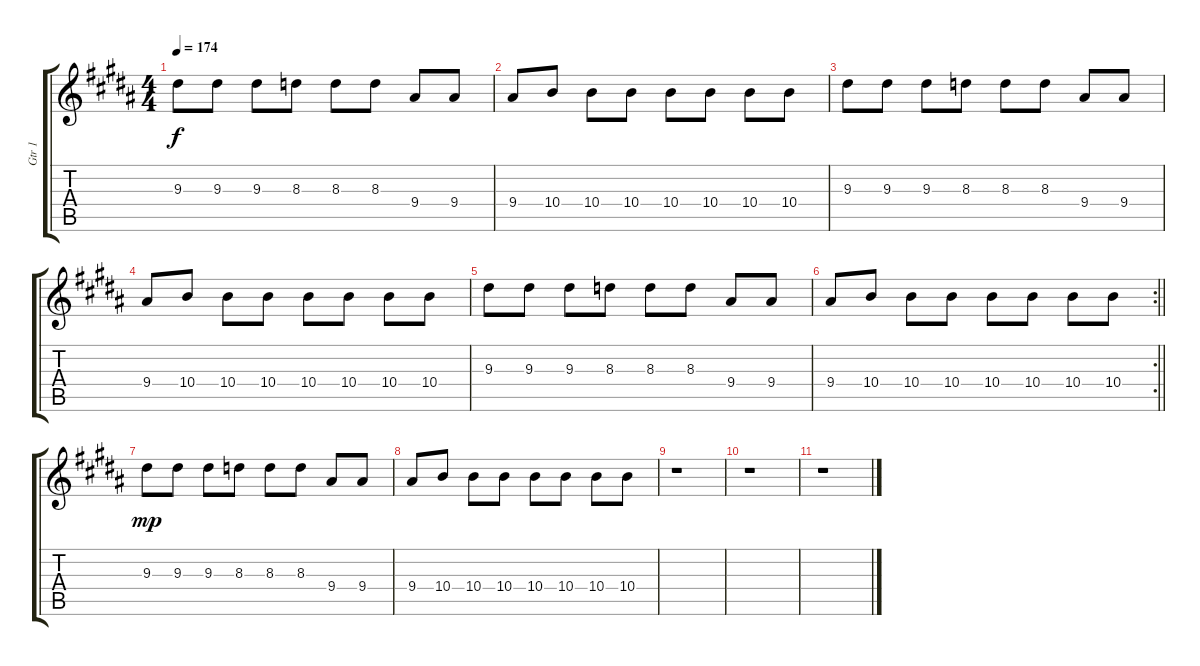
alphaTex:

\track ("Gtr 1" "Gtr 1") {instrument electricguitarjazz}
\staff {score tabs}
\tuning (Eb4 Bb3 Gb3 Db3 Ab2 Db2) {hide}
\ts (4 4)
\tempo 174
\clef g2
\ks g#minor
9.3.8{dy f} 9.3.8 9.3.8 8.3.8 8.3.8 8.3.8 9.4.8 9.4.8 |
9.4.8 10.4.8 10.4.8 10.4.8 10.4.8 10.4.8 10.4.8 10.4.8 |
9.3.8 9.3.8 9.3.8 8.3.8 8.3.8 8.3.8 9.4.8 9.4.8 |
9.4.8 10.4.8 10.4.8 10.4.8 10.4.8 10.4.8 10.4.8 10.4.8 |
9.3.8 9.3.8 9.3.8 8.3.8 8.3.8 8.3.8 9.4.8 9.4.8 |
\rc 2
\barLineRight lightlight
9.4.8 10.4.8 10.4.8 10.4.8 10.4.8 10.4.8 10.4.8 10.4.8 |
9.3.8{dy mp} 9.3.8 9.3.8 8.3.8 8.3.8 8.3.8 9.4.8 9.4.8 |
9.4.8 10.4.8 10.4.8 10.4.8 10.4.8 10.4.8 10.4.8 10.4.8 |
r.1 |
r.1 |
r.1
